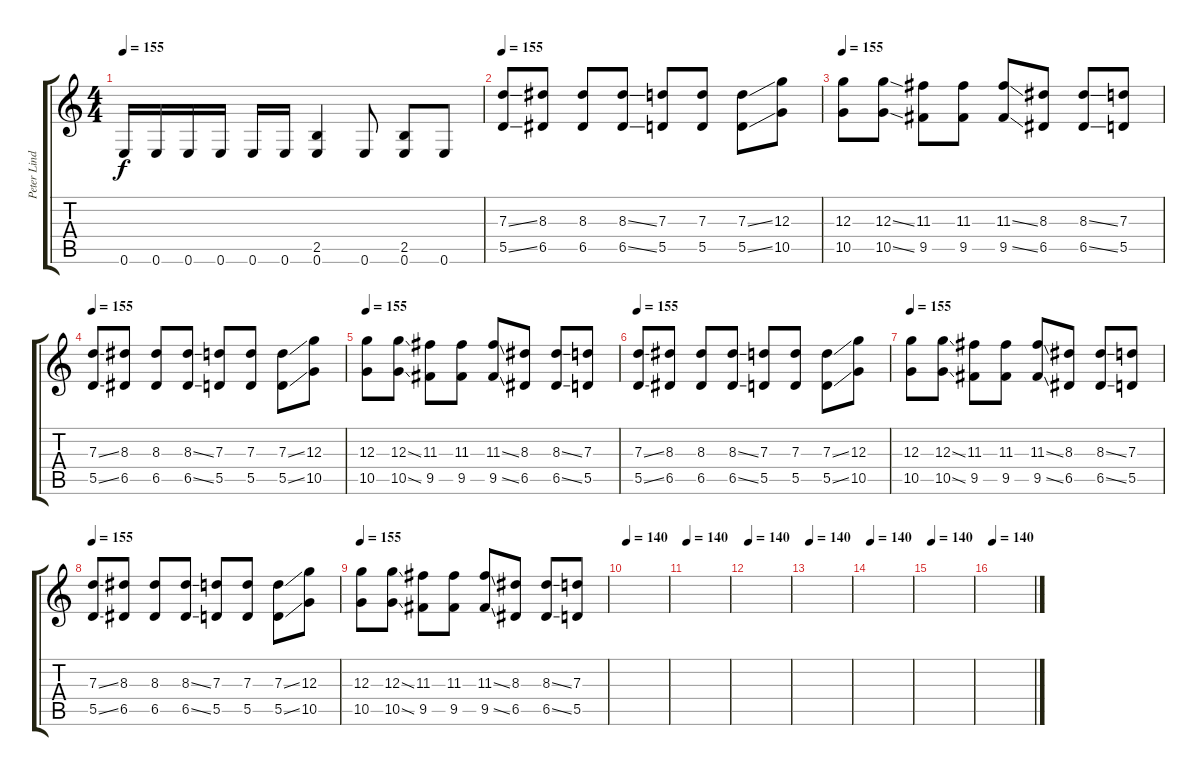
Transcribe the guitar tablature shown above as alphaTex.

\track ("Peter Lindgren" "Peter Lind") {instrument distortionguitar}
\staff {score tabs}
\tuning (E4 B3 G3 D3 A2 E2) {hide}
\ts (4 4)
\tempo 155
\clef g2
\ks c
0.6.16{dy f} 0.6.16 0.6.16 0.6.16 0.6.16 0.6.16 (2.5 0.6).4 0.6.8 (2.5 0.6).8 0.6.8 |
\tempo 155
(7.3{ss} 5.5{ss}).8{volume 14} (8.3 6.5).8 (8.3 6.5).8 (8.3{ss} 6.5{ss}).8 (7.3 5.5).8 (7.3 5.5).8 (7.3{ss} 5.5{ss}).8 (12.3 10.5).8 |
\tempo 155
(12.3 10.5).8 (12.3{ss} 10.5{ss}).8 (11.3 9.5).8 (11.3 9.5).8 (11.3{ss} 9.5{ss}).8 (8.3 6.5).8 (8.3{ss} 6.5{ss}).8 (7.3 5.5).8 |
\tempo 155
(7.3{ss} 5.5{ss}).8{volume 14} (8.3 6.5).8 (8.3 6.5).8 (8.3{ss} 6.5{ss}).8 (7.3 5.5).8 (7.3 5.5).8 (7.3{ss} 5.5{ss}).8 (12.3 10.5).8 |
\tempo 155
(12.3 10.5).8 (12.3{ss} 10.5{ss}).8 (11.3 9.5).8 (11.3 9.5).8 (11.3{ss} 9.5{ss}).8 (8.3 6.5).8 (8.3{ss} 6.5{ss}).8 (7.3 5.5).8 |
\tempo 155
(7.3{ss} 5.5{ss}).8{volume 14} (8.3 6.5).8 (8.3 6.5).8 (8.3{ss} 6.5{ss}).8 (7.3 5.5).8 (7.3 5.5).8 (7.3{ss} 5.5{ss}).8 (12.3 10.5).8 |
\tempo 155
(12.3 10.5).8 (12.3{ss} 10.5{ss}).8 (11.3 9.5).8 (11.3 9.5).8 (11.3{ss} 9.5{ss}).8 (8.3 6.5).8 (8.3{ss} 6.5{ss}).8 (7.3 5.5).8 |
\tempo 155
(7.3{ss} 5.5{ss}).8{volume 14} (8.3 6.5).8 (8.3 6.5).8 (8.3{ss} 6.5{ss}).8 (7.3 5.5).8 (7.3 5.5).8 (7.3{ss} 5.5{ss}).8 (12.3 10.5).8 |
\tempo 155
(12.3 10.5).8 (12.3{ss} 10.5{ss}).8 (11.3 9.5).8 (11.3 9.5).8 (11.3{ss} 9.5{ss}).8 (8.3 6.5).8 (8.3{ss} 6.5{ss}).8 (7.3 5.5).8 |
\tempo 140
|
\tempo 140
|
\tempo 140
|
\tempo 140
|
\tempo 140
|
\tempo 140
|
\tempo 140
